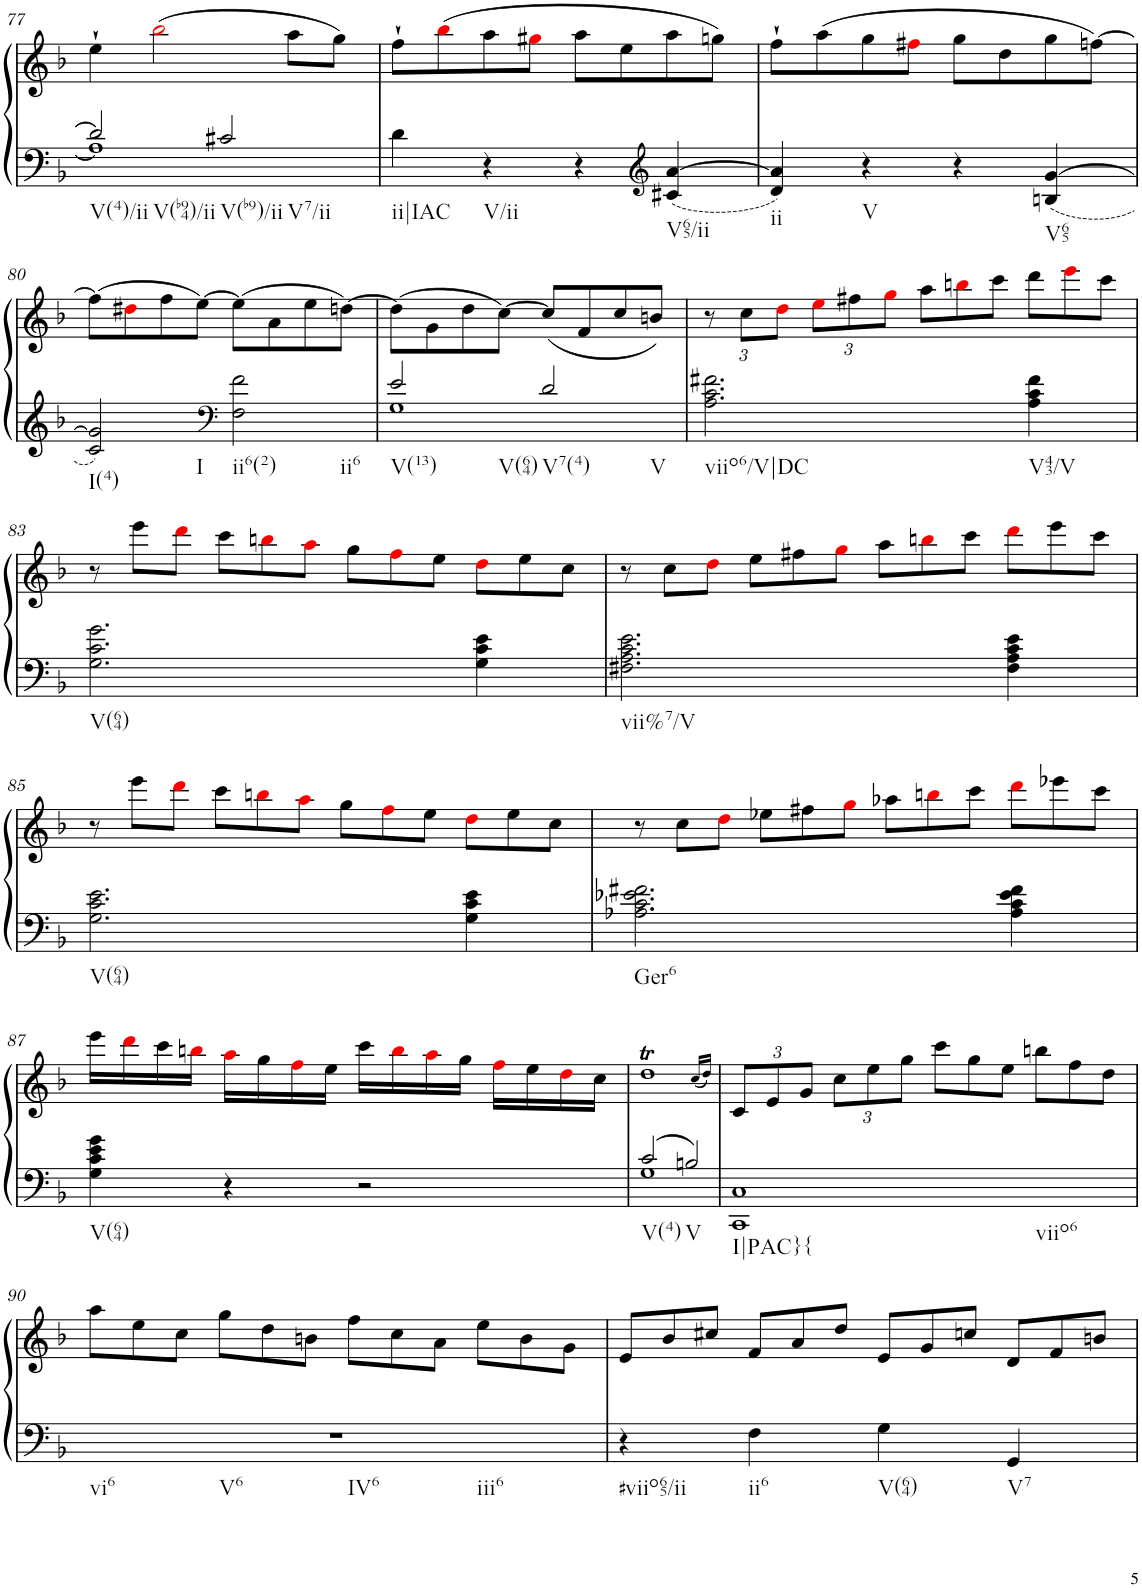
**kern	**kern
*part1	*part1
*staff2	*staff1
*I"unbenannt2	*
!!LO:PB:g=z
*clefF4	*clefG2
*k[b-]	*k[b-]
*M2/2	*M2/2
=77	=77
*^	*
!LO:TX:b:t=V(4)/ii	!	!
!LO:TX:b:t=V(b94)/ii	!	!
2d/]	1A]	4ee`\
.	.	(2bb-i\
!LO:TX:b:t=V(b9)/ii	!	!
!LO:TX:b:t=V7/ii	!	!
2c#X/	.	.
.	.	8aa\L
.	.	8gg\J)
*v	*v	*
=78	=78
!LO:TX:b:t=ii|IAC	!
4d\	8ff`\L
.	(8bb-i\
!LO:TX:b:t=V/ii	!
4r	8aa\
.	8gg#Xi\J
4r	8aa\L
.	8ee\
*clefG2	*
!LO:TX:b:t=V65/ii	!
4c#X/ [4a/	8aa\
.	8ggn\J)
=79	=79
!LO:TX:b:t=ii	!
4d/ 4a/]	8ff`\L
.	(8aa\
!LO:TX:b:t=V	!
4r	8gg\
.	8ff#Xi\J
4r	8gg\L
.	8dd\
!LO:TX:b:t=V65	!
4Bn/ [4g/	8gg\
.	[8ffn\J)
!!LO:LB:g=z
=80	=80
!LO:TX:b:t=I(4)	!
!LO:TX:b:t=I	!
2c/ 2g/]	(8ff\L]
.	8dd#Xi\
.	8ff\
.	[8ee\J)
*clefF4	*
!LO:TX:b:t=ii6(2)	!
!LO:TX:b:t=ii6	!
2F\ 2f\	(8ee\L]
.	8a\
.	8ee\
.	[8ddn\J)
=81	=81
*^	*
!LO:TX:b:t=V(13)	!	!
!LO:TX:b:t=V(64)	!	!
2e/	1G	(8dd\L]
.	.	8g\
.	.	8dd\
.	.	[8cc\J)
!LO:TX:b:t=V7(4)	!	!
!LO:TX:b:t=V	!	!
2d/	.	(8cc/L]
.	.	8f/
.	.	8cc/
.	.	8bn/J)
*v	*v	*
=82	=82
*	*Xbrackettup
!LO:TX:b:t=viio6/V|DC	!
2.A\ 2.c\ 2.f#X\	12r
.	12cc\L
.	12ddi\J
.	12eei\L
.	12ff#X\
.	12ggi\J
*	*Xtuplet
.	12aa\L
.	12bbni\
.	12ccc\J
!LO:TX:b:t=V43/V	!
4A\ 4c\ 4f#\	12ddd\L
.	12eeei\
.	12ccc\J
!!LO:LB:g=z
=83	=83
!LO:TX:b:t=V(64)	!
2.G\ 2.c\ 2.g\	12r
.	12eee\L
.	12dddi\J
.	12ccc\L
.	12bbni\
.	12aai\J
.	12gg\L
.	12ffi\
.	12ee\J
4G\ 4c\ 4e\	12ddi\L
.	12ee\
.	12cc\J
=84	=84
!LO:TX:b:t=vii%7/V	!
2.F#X\ 2.A\ 2.c\ 2.e\	12r
.	12cc\L
.	12ddi\J
.	12ee\L
.	12ff#X\
.	12ggi\J
.	12aa\L
.	12bbni\
.	12ccc\J
4F#\ 4A\ 4c\ 4e\	12dddi\L
.	12eee\
.	12ccc\J
!!LO:LB:g=z
=85	=85
!LO:TX:b:t=V(64)	!
2.G\ 2.c\ 2.e\	12r
.	12eee\L
.	12dddi\J
.	12ccc\L
.	12bbni\
.	12aai\J
.	12gg\L
.	12ffi\
.	12ee\J
4G\ 4c\ 4e\	12ddi\L
.	12ee\
.	12cc\J
=86	=86
!LO:TX:b:t=Ger6	!
2.A-X\ 2.c\ 2.e-X\ 2.f#X\	12r
.	12cc\L
.	12ddi\J
.	12ee-X\L
.	12ff#X\
.	12ggi\J
.	12aa-X\L
.	12bbni\
.	12ccc\J
4A-\ 4c\ 4e-\ 4f#\	12dddi\L
.	12eee-X\
.	12ccc\J
!!LO:LB:g=z
=87	=87
!LO:TX:b:t=V(64)	!
4G\ 4c\ 4e\ 4g\	16eee\LL
.	16dddi\
.	16ccc\
.	16bbni\JJ
4r	16aai\LL
.	16gg\
.	16ffi\
.	16ee\JJ
2r	16ccc\LL
.	16bbi\
.	16aai\
.	16gg\JJ
.	16ffi\LL
.	16ee\
.	16ddi\
.	16cc\JJ
=88	=88
*^	*
!LO:TX:b:t=V(4)	!	!
2c/	1G	1ddT
!LO:TX:b:t=V	!	!
2Bn/	.	.
*v	*v	*
.	(16qcc/LL
.	16qdd/JJ)
=89	=89
*	*tuplet
!LO:TX:b:t=I|PAC}{	!
!LO:TX:b:t=viio6	!
1CC 1C	12c/L
.	12e/
.	12g/J
.	12cc\L
.	12ee\
.	12gg\J
*	*Xtuplet
.	12ccc\L
.	12gg\
.	12ee\J
.	12bbn\L
.	12ff\
.	12dd\J
!!LO:LB:g=z
=90	=90
!LO:TX:b:t=vi6	!
!LO:TX:b:t=V6	!
!LO:TX:b:t=IV6	!
!LO:TX:b:t=iii6	!
1r	12aa\L
.	12ee\
.	12cc\J
.	12gg\L
.	12dd\
.	12bn\J
.	12ff\L
.	12cc\
.	12a\J
.	12ee\L
.	12b\
.	12g\J
=91	=91
!LO:TX:b:t=#viio65/ii	!
4r	12e/L
.	12b-/
.	12cc#X/J
!LO:TX:b:t=ii6	!
4F\	12f/L
.	12a/
.	12dd/J
!LO:TX:b:t=V(64)	!
4G\	12e/L
.	12g/
.	12ccn/J
!LO:TX:b:t=V7	!
4GG/	12d/L
.	12f/
.	12bn/J
=	=
*-	*-
